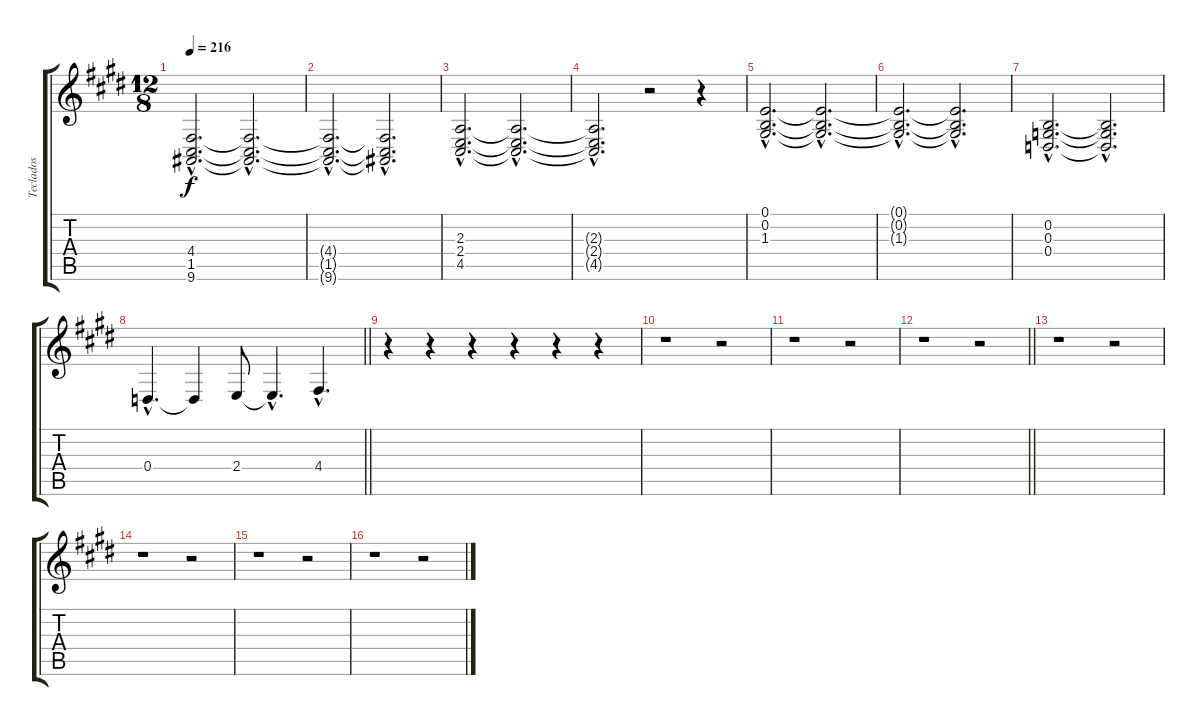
\track ("Teclados" "Teclados") {instrument reedorgan}
\staff {score tabs}
\tuning (E4 B3 G3 D3 A2 E2) {hide}
\ts (12 8)
\tempo 216
\clef g2
\ks e
(4.4{hac} 1.5{hac} 9.6{hac}).2{d dy f} (4.4{hac t} 1.5{hac t} 9.6{hac t}).2{d} |
(4.4{hac t} 1.5{hac t} 9.6{hac t}).2{d} (4.4{hac t} 1.5{hac t} 9.6{hac t}).2{d} |
(2.3{hac} 2.4{hac} 4.5{hac}).2{d} (2.3{hac t} 2.4{hac t} 4.5{hac t}).2{d} |
(2.3{hac t} 2.4{hac t} 4.5{hac t}).2{d} r.2 r.4 |
(0.1{hac} 0.2{hac} 1.3{hac}).2{d} (0.1{hac t} 0.2{hac t} 1.3{hac t}).2{d} |
(0.1{hac t} 0.2{hac t} 1.3{hac t}).2{d} (0.1{hac t} 0.2{hac t} 1.3{hac t}).2{d} |
(0.2{hac} 0.3{hac} 0.4{hac}).2{d} (0.2{hac t} 0.3{hac t} 0.4{hac t}).2{d} |
\barLineRight lightlight
0.4{hac}.4{d} 0.4{t}.4 2.4.8 2.4{hac t}.4{d} 4.4{hac}.4{d} |
r.4 r.4 r.4 r.4 r.4 r.4 |
r.1 r.2 |
r.1 r.2 |
\barLineRight lightlight
r.1 r.2 |
r.1 r.2 |
r.1 r.2 |
r.1 r.2 |
r.1 r.2
